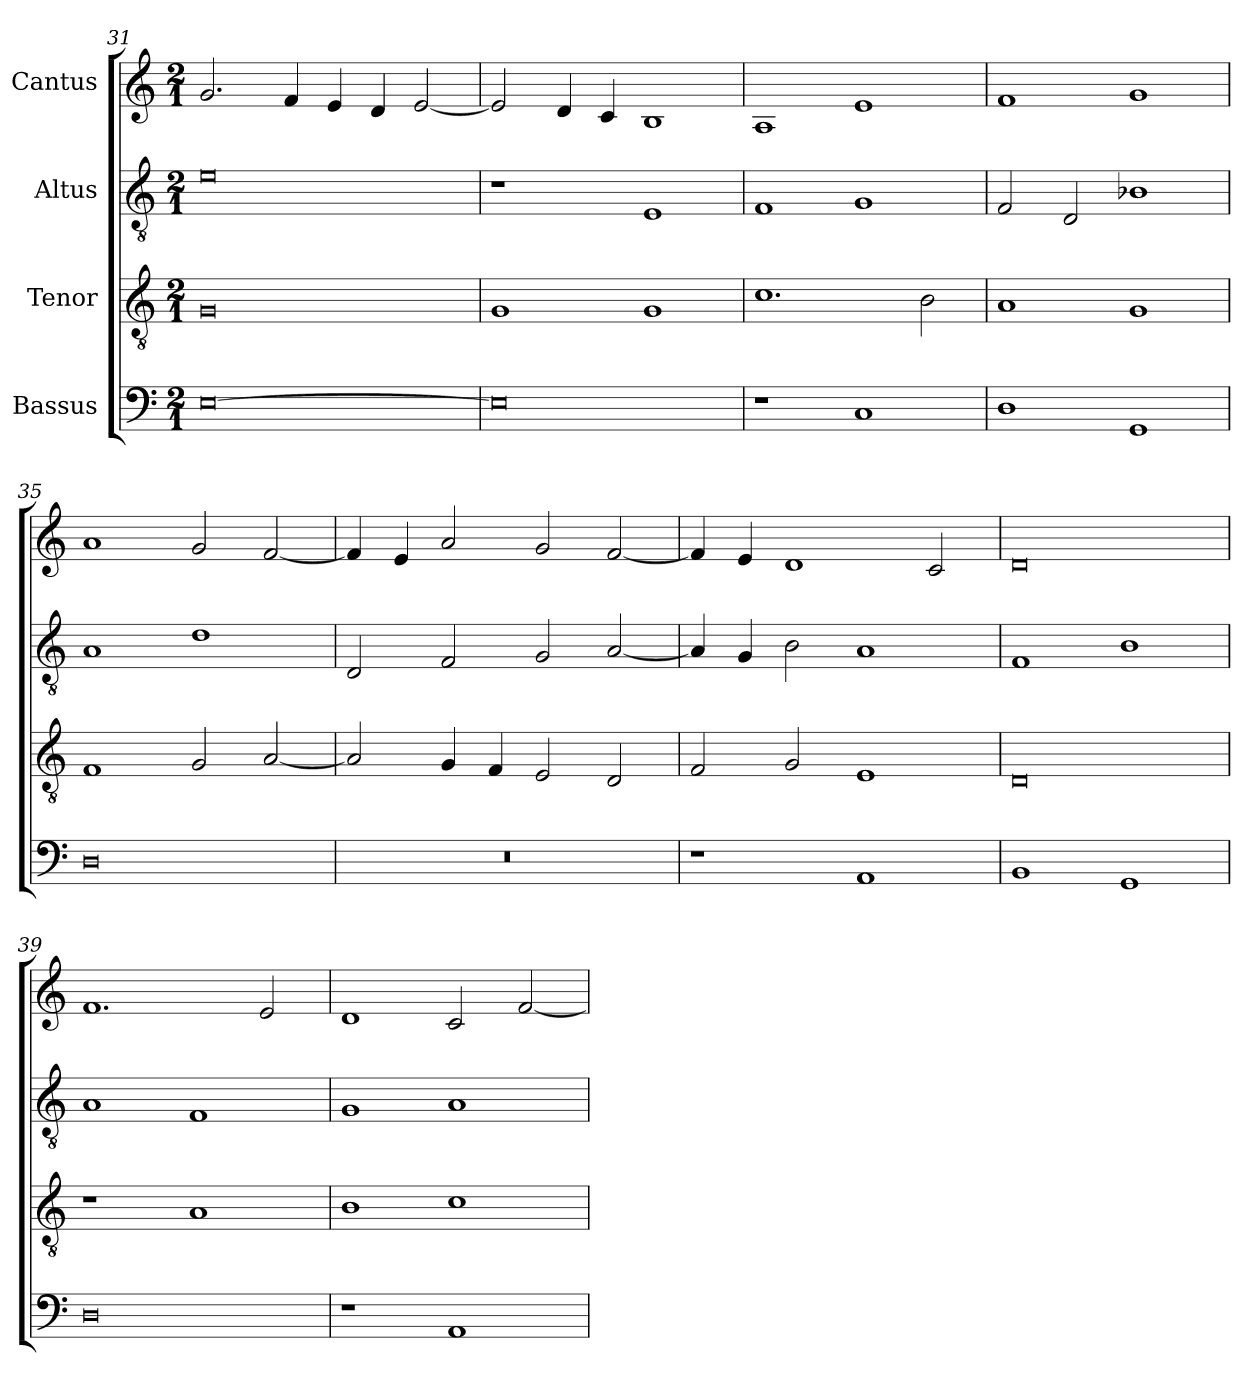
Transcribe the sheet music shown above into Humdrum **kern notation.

**kern	**kern	**kern	**kern
*part4	*part3	*part2	*part1
*staff4	*staff3	*staff2	*staff1
*I"Bassus	*I"Tenor	*I"Altus	*I"Cantus
!!LO:PB:g=z
*clefF4	*clefGv2	*clefGv2	*clefG2
*	*ITrd7c12	*ITrd7c12	*
*k[]	*k[]	*k[]	*k[]
*C:	*C:	*C:	*C:
*M2/1	*M2/1	*M2/1	*M2/1
=31	=31	=31	=31
[>0Ei	0GGi	0Ei	2.gi/
.	.	.	4fi/
.	.	.	4ei/
.	.	.	4di/
.	.	.	[<2ei/
=32	=32	=32	=32
0Ei]	1GGi	1r	2ei/]
.	.	.	4di/
.	.	.	4ci/
.	1GGi	1EEi	1Bi
=33	=33	=33	=33
1r	1.Ci	1FFi	1Ai
1Ci	.	1GGi	1ei
.	2BBi\	.	.
=34	=34	=34	=34
1Di	1AAi	2FFi/	1fi
.	.	2DDi/	.
1GGi	1GGi	1BB-Xi	1gi
=35	=35	=35	=35
0Di	1FFi	1AAi	1ai
.	2GGi/	1Di	2gi/
.	[<2AAi/	.	[<2fi/
=36	=36	=36	=36
!LO:N:vis=1	!	!	!
0r	2AAi/]	2DDi/	4fi/]
.	.	.	4ei/
.	4GGi/	2FFi/	2ai/
.	4FFi/	.	.
.	2EEi/	2GGi/	2gi/
.	2DDi/	[<2AAi/	[<2fi/
!!LO:LB:g=z
=37	=37	=37	=37
1r	2FFi/	4AAi/]	4fi/]
.	.	4GGi/	4ei/
.	2GGi/	2BBi\	1di
1AAi	1EEi	1AAi	.
.	.	.	2ci/
=38	=38	=38	=38
1BBi	0DDi	1FFi	0di
1GGi	.	1BBi	.
=39	=39	=39	=39
0Di	1r	1AAi	1.fi
.	1AAi	1FFi	.
.	.	.	2ei/
=40	=40	=40	=40
1r	1BBi	1GGi	1di
1AAi	1Ci	1AAi	2ci/
.	.	.	[<2fi/
=	=	=	=
*-	*-	*-	*-
